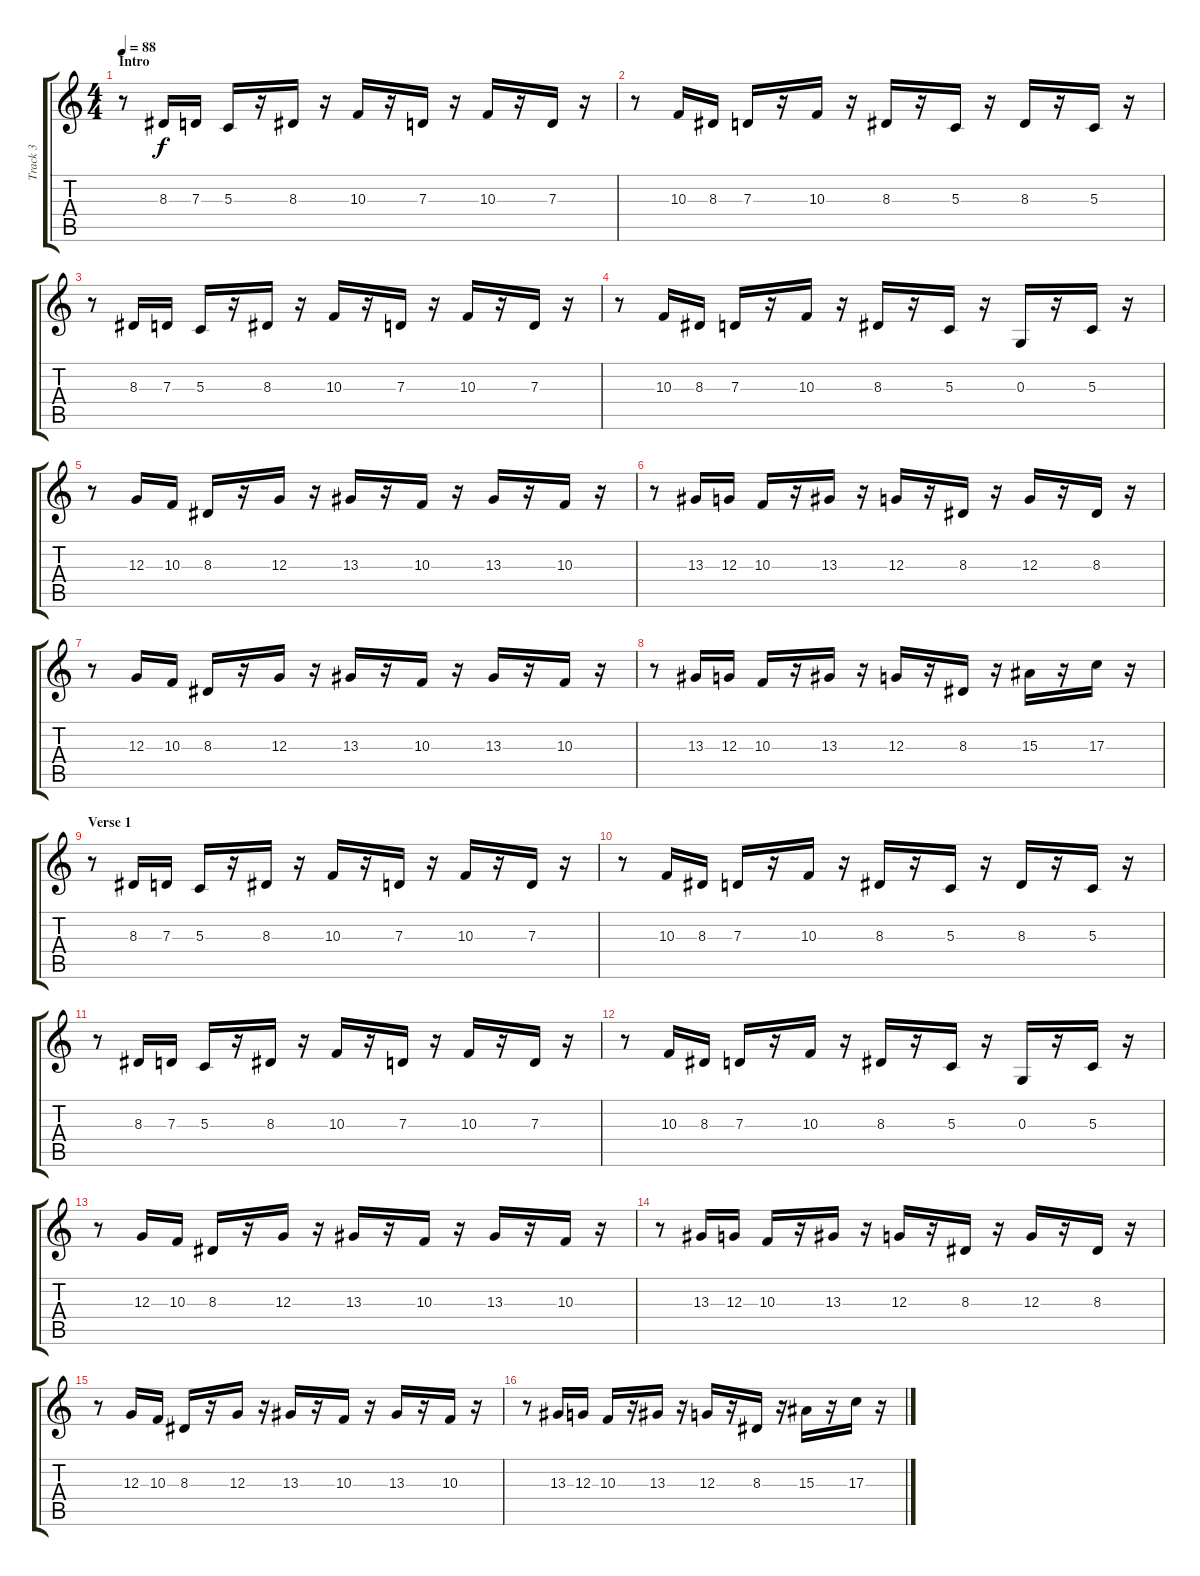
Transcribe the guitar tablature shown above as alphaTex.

\track ("Track 3" "Track 3") {instrument synthstrings2}
\staff {score tabs}
\tuning (E4 B3 G3 D3 A2 E2) {hide}
\ts (4 4)
\section ("" "Intro")
\tempo 88
\clef g2
\ks c
r.8{dy f instrument synthstrings2} 8.3.16 7.3.16 5.3.16 r.16 8.3.16 r.16 10.3.16 r.16 7.3.16 r.16 10.3.16 r.16 7.3.16 r.16 |
r.8 10.3.16 8.3.16 7.3.16 r.16 10.3.16 r.16 8.3.16 r.16 5.3.16 r.16 8.3.16 r.16 5.3.16 r.16 |
r.8 8.3.16 7.3.16 5.3.16 r.16 8.3.16 r.16 10.3.16 r.16 7.3.16 r.16 10.3.16 r.16 7.3.16 r.16 |
r.8 10.3.16 8.3.16 7.3.16 r.16 10.3.16 r.16 8.3.16 r.16 5.3.16 r.16 0.3.16 r.16 5.3.16 r.16 |
r.8 12.3.16 10.3.16 8.3.16 r.16 12.3.16 r.16 13.3.16 r.16 10.3.16 r.16 13.3.16 r.16 10.3.16 r.16 |
r.8 13.3.16 12.3.16 10.3.16 r.16 13.3.16 r.16 12.3.16 r.16 8.3.16 r.16 12.3.16 r.16 8.3.16 r.16 |
r.8 12.3.16 10.3.16 8.3.16 r.16 12.3.16 r.16 13.3.16 r.16 10.3.16 r.16 13.3.16 r.16 10.3.16 r.16 |
r.8 13.3.16 12.3.16 10.3.16 r.16 13.3.16 r.16 12.3.16 r.16 8.3.16 r.16 15.3.16 r.16 17.3.16 r.16 |
\section ("" "Verse 1")
r.8 8.3.16 7.3.16 5.3.16 r.16 8.3.16 r.16 10.3.16 r.16 7.3.16 r.16 10.3.16 r.16 7.3.16 r.16 |
r.8 10.3.16 8.3.16 7.3.16 r.16 10.3.16 r.16 8.3.16 r.16 5.3.16 r.16 8.3.16 r.16 5.3.16 r.16 |
r.8 8.3.16 7.3.16 5.3.16 r.16 8.3.16 r.16 10.3.16 r.16 7.3.16 r.16 10.3.16 r.16 7.3.16 r.16 |
r.8 10.3.16 8.3.16 7.3.16 r.16 10.3.16 r.16 8.3.16 r.16 5.3.16 r.16 0.3.16 r.16 5.3.16 r.16 |
r.8 12.3.16 10.3.16 8.3.16 r.16 12.3.16 r.16 13.3.16 r.16 10.3.16 r.16 13.3.16 r.16 10.3.16 r.16 |
r.8 13.3.16 12.3.16 10.3.16 r.16 13.3.16 r.16 12.3.16 r.16 8.3.16 r.16 12.3.16 r.16 8.3.16 r.16 |
r.8 12.3.16 10.3.16 8.3.16 r.16 12.3.16 r.16 13.3.16 r.16 10.3.16 r.16 13.3.16 r.16 10.3.16 r.16 |
r.8 13.3.16 12.3.16 10.3.16 r.16 13.3.16 r.16 12.3.16 r.16 8.3.16 r.16 15.3.16 r.16 17.3.16 r.16
